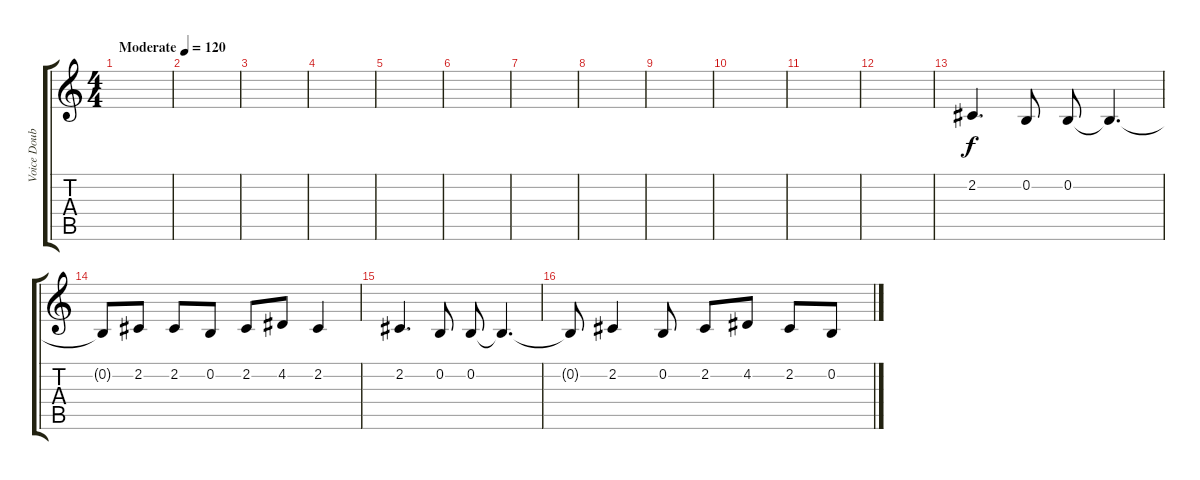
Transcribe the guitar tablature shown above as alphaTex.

\track ("Voice Double" "Voice Doub") {instrument synthvoice}
\staff {score tabs}
\tuning (E4 B3 G3 D3 A2 E2) {hide}
\ts (4 4)
\tempo (120 "Moderate")
\clef g2
\ks c
|
|
|
|
|
|
|
|
|
|
|
|
2.2.4{d} 0.2.8 0.2.8 0.2{t}.4{d} |
0.2{t}.8 2.2.8 2.2.8 0.2.8 2.2.8 4.2.8 2.2.4 |
2.2.4{d} 0.2.8 0.2.8 0.2{t}.4{d} |
0.2{t}.8 2.2.4 0.2.8 2.2.8 4.2.8 2.2.8 0.2.8
